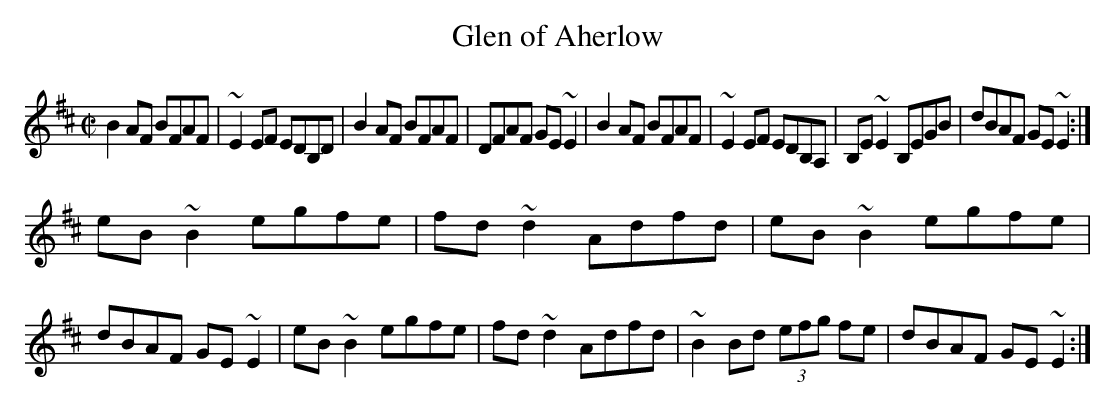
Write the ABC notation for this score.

X:1.1
T:Glen of Aherlow
M:C|
K:Edor
B2AF BFAF|~E2EF EDB,D|B2AF BFAF|DFAF GE~E2|            B2AF BFAF|~E2EF EDB,A,|B,E~E2 B,EGB|dBAF GE~E2:|
eB~B2 egfe|fd~d2 Adfd|eB~B2 egfe|dBAF GE~E2|           eB~B2 egfe|fd~d2 Adfd|~B2Bd (3efg fe|dBAF GE~E2:|
